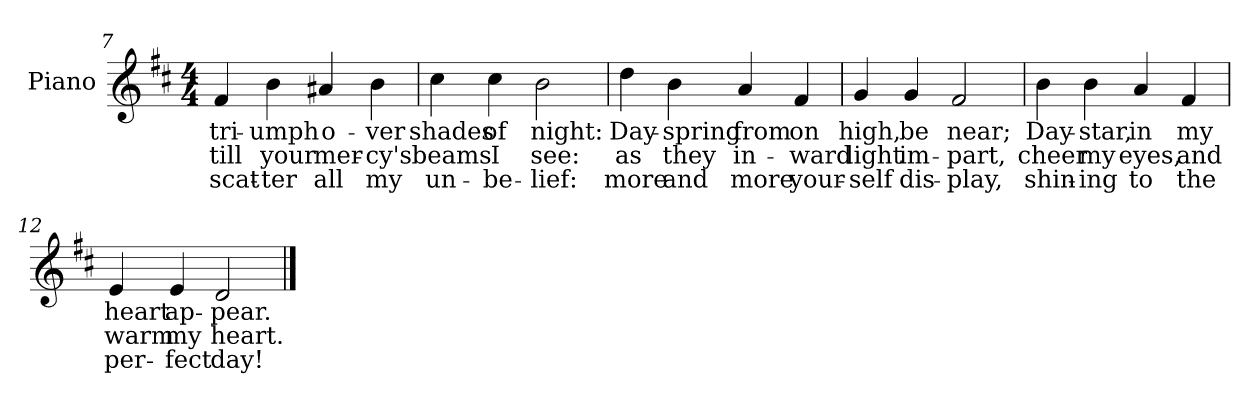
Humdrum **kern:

**kern	**text	**text	**text
*part1	*part1	*part1	*part1
*staff1	*staff1	*staff1	*staff1
*I"Piano	*	*	*
*I'Pno.	*	*	*
*clefG2	*	*	*
*k[f#c#]	*	*	*
*D:	*	*	*
*M4/4	*	*	*
=7	=7	=7	=7
!	!LO:LY:b:color=#000000	!LO:LY:b:color=#000000	!LO:LY:b:color=#000000
4f#i/	tri-	till	scat-
!	!LO:LY:b:color=#000000	!LO:LY:b:color=#000000	!LO:LY:b:color=#000000
4bi\	-umph	your	-ter
!	!LO:LY:b:color=#000000	!LO:LY:b:color=#000000	!LO:LY:b:color=#000000
4a#Xi/	o-	mer-	all
!	!LO:LY:b:color=#000000	!LO:LY:b:color=#000000	!LO:LY:b:color=#000000
4bi\	-ver	-cy's	my
!!LO:LB:g=z
=8	=8	=8	=8
!	!LO:LY:b:color=#000000	!LO:LY:b:color=#000000	!LO:LY:b:color=#000000
4cc#i\	shades	beams	un-
!	!LO:LY:b:color=#000000	!LO:LY:b:color=#000000	!LO:LY:b:color=#000000
4cc#i\	of	I	-be-
!	!LO:LY:b:color=#000000	!LO:LY:b:color=#000000	!LO:LY:b:color=#000000
2bi\	night:	see:	-lief:
=9	=9	=9	=9
!	!LO:LY:b:color=#000000	!LO:LY:b:color=#000000	!LO:LY:b:color=#000000
4ddi\	Day-	as	more
!	!LO:LY:b:color=#000000	!LO:LY:b:color=#000000	!LO:LY:b:color=#000000
4bi\	-spring	they	and
!	!LO:LY:b:color=#000000	!LO:LY:b:color=#000000	!LO:LY:b:color=#000000
4ai/	from	in-	more
!	!LO:LY:b:color=#000000	!LO:LY:b:color=#000000	!LO:LY:b:color=#000000
4f#i/	on	-ward	your-
!!LO:LB:g=z
=10	=10	=10	=10
!	!LO:LY:b:color=#000000	!LO:LY:b:color=#000000	!LO:LY:b:color=#000000
4gi/	high,	light	-self
!	!LO:LY:b:color=#000000	!LO:LY:b:color=#000000	!LO:LY:b:color=#000000
4gi/	be	im-	dis-
!	!LO:LY:b:color=#000000	!LO:LY:b:color=#000000	!LO:LY:b:color=#000000
2f#i/	near;	-part,	-play,
=11	=11	=11	=11
!	!LO:LY:b:color=#000000	!LO:LY:b:color=#000000	!LO:LY:b:color=#000000
4bi\	Day-	cheer	shin-
!	!LO:LY:b:color=#000000	!LO:LY:b:color=#000000	!LO:LY:b:color=#000000
4bi\	-star,	my	-ing
!	!LO:LY:b:color=#000000	!LO:LY:b:color=#000000	!LO:LY:b:color=#000000
4ai/	in	eyes,	to
!	!LO:LY:b:color=#000000	!LO:LY:b:color=#000000	!LO:LY:b:color=#000000
4f#i/	my	and	the
=12	=12	=12	=12
!	!LO:LY:b:color=#000000	!LO:LY:b:color=#000000	!LO:LY:b:color=#000000
4ei/	heart	warm	per-
!	!LO:LY:b:color=#000000	!LO:LY:b:color=#000000	!LO:LY:b:color=#000000
4ei/	ap-	my	-fect
!	!LO:LY:b:color=#000000	!LO:LY:b:color=#000000	!LO:LY:b:color=#000000
2di/	-pear.	heart.	day!
==	==	==	==
*-	*-	*-	*-
